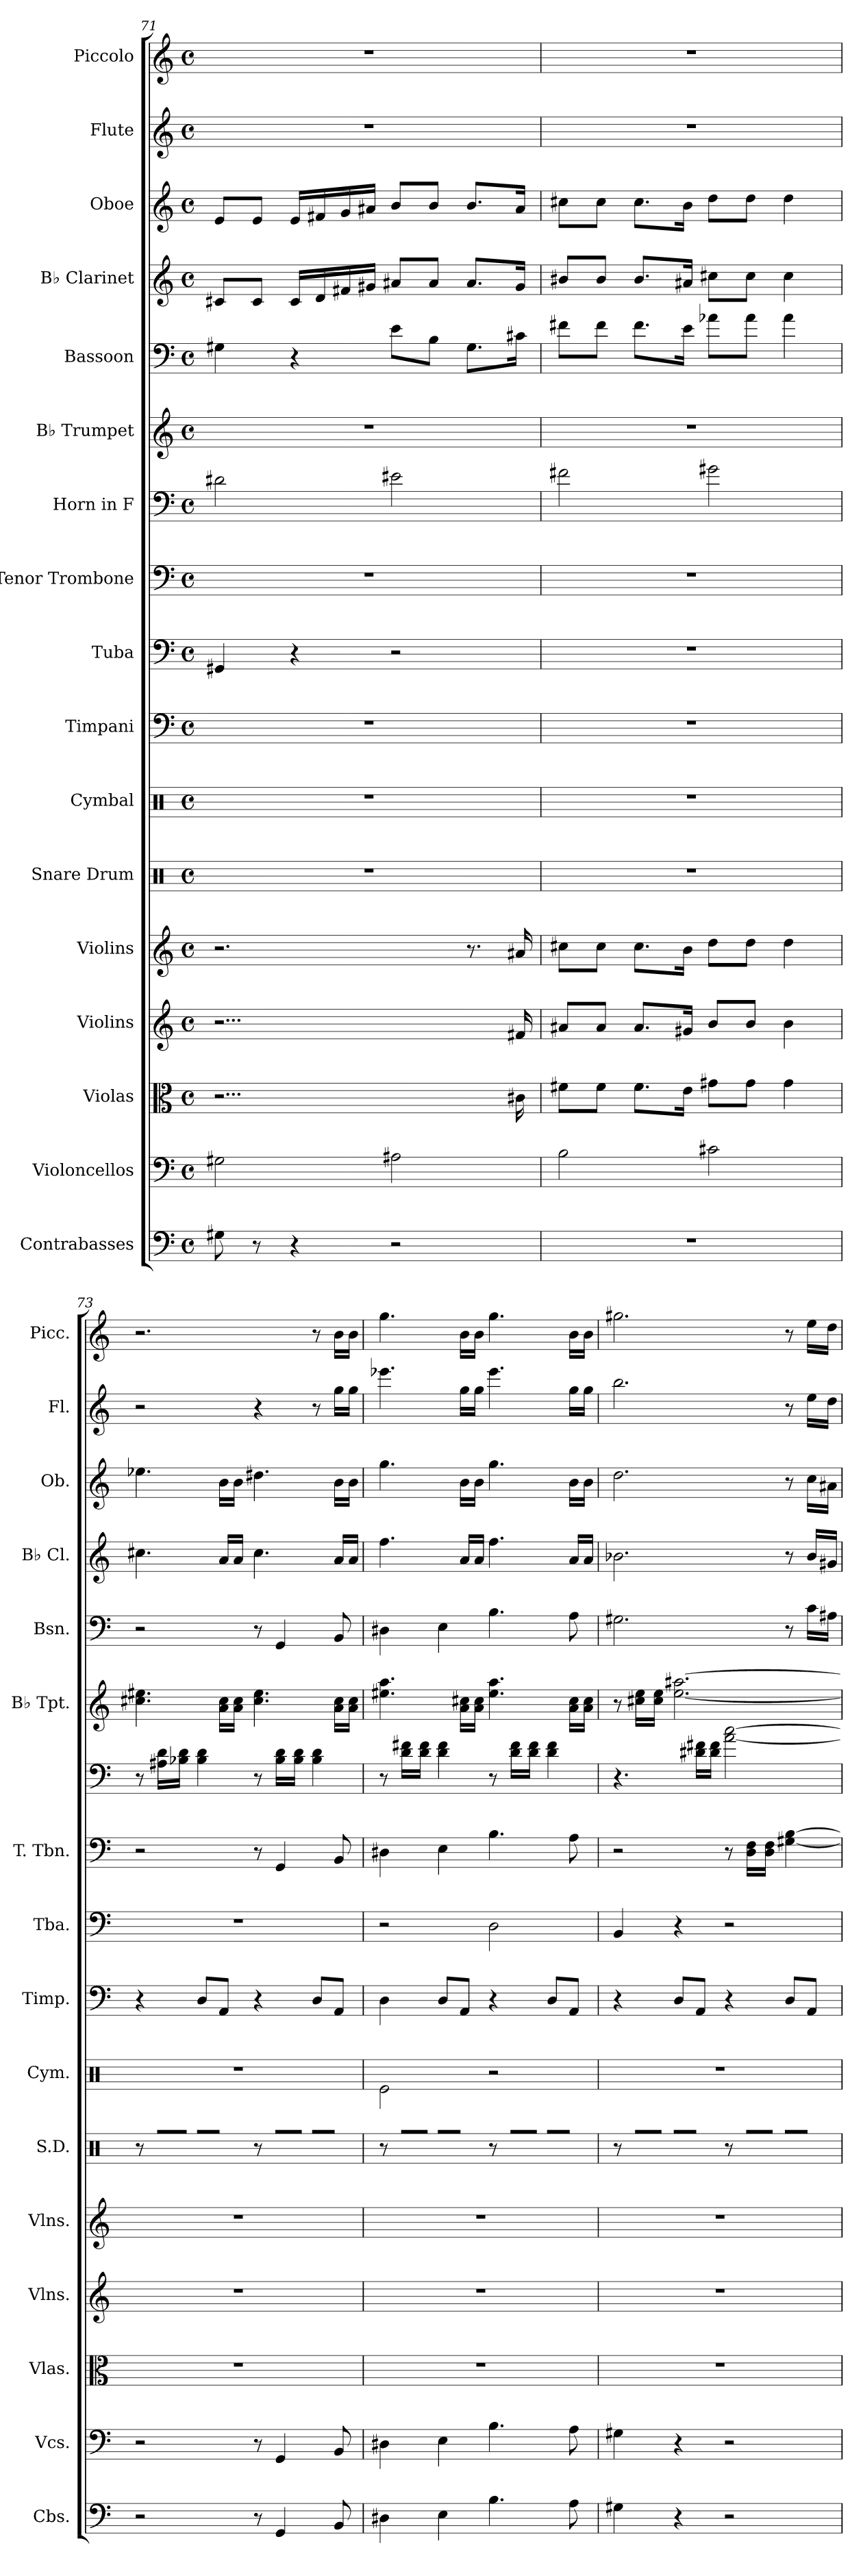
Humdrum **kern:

**kern	**kern	**kern	**kern	**kern	**kern	**kern	**kern	**kern	**kern	**kern	**kern	**kern	**kern	**kern	**kern	**kern
*part17	*part16	*part15	*part14	*part13	*part12	*part11	*part10	*part9	*part8	*part7	*part6	*part5	*part4	*part3	*part2	*part1
*staff17	*staff16	*staff15	*staff14	*staff13	*staff12	*staff11	*staff10	*staff9	*staff8	*staff7	*staff6	*staff5	*staff4	*staff3	*staff2	*staff1
*I"Contrabasses	*I"Violoncellos	*I"Violas	*I"Violins	*I"Violins	*I"Snare Drum	*I"Cymbal	*I"Timpani	*I"Tuba	*I"Tenor Trombone	*I"Horn in F	*I"B♭ Trumpet	*I"Bassoon	*I"B♭ Clarinet	*I"Oboe	*I"Flute	*I"Piccolo
*I'Cbs.	*I'Vcs.	*I'Vlas.	*I'Vlns.	*I'Vlns.	*I'S.D.	*I'Cym.	*I'Timp.	*I'Tba.	*I'T. Tbn.	*	*I'B♭ Tpt.	*I'Bsn.	*I'B♭ Cl.	*I'Ob.	*I'Fl.	*I'Picc.
!!LO:PB:g=z
*clefF4	*clefF4	*clefC3	*clefG2	*clefG2	*clefX	*clefX	*clefF4	*clefF4	*clefF4	*clefF4	*clefG2	*clefF4	*clefG2	*clefG2	*clefG2	*clefG2
*ITrd7c12	*	*	*	*	*	*	*	*	*	*ITrd4c7	*ITrd1c2	*	*ITrd1c2	*	*	*ITrd-7c-12
*k[]	*k[]	*k[]	*k[]	*k[]	*k[]	*k[]	*k[]	*k[]	*k[]	*k[b-]	*k[b-e-]	*k[]	*k[b-e-]	*k[]	*k[]	*k[]
*M4/4	*M4/4	*M4/4	*M4/4	*M4/4	*M4/4	*M4/4	*M4/4	*M4/4	*M4/4	*M4/4	*M4/4	*M4/4	*M4/4	*M4/4	*M4/4	*M4/4
*met(c)	*met(c)	*met(c)	*met(c)	*met(c)	*met(c)	*met(c)	*met(c)	*met(c)	*met(c)	*met(c)	*met(c)	*met(c)	*met(c)	*met(c)	*met(c)	*met(c)
=71	=71	=71	=71	=71	=71	=71	=71	=71	=71	=71	=71	=71	=71	=71	=71	=71
8GG#X\	2G#X\	2...r	2...r	2.r	1r	1r	1r	4GG#X/	1r	2G#X\	1r	4G#X\	8Bn/L	8e/L	1r	1r
8r	.	.	.	.	.	.	.	.	.	.	.	.	8B/J	8e/J	.	.
4r	.	.	.	.	.	.	.	4r	.	.	.	4r	16B/LL	16e/LL	.	.
.	.	.	.	.	.	.	.	.	.	.	.	.	16c/	16f#X/	.	.
.	.	.	.	.	.	.	.	.	.	.	.	.	16en/	16g/	.	.
.	.	.	.	.	.	.	.	.	.	.	.	.	16f#X/JJ	16a#X/JJ	.	.
2r	2A#X\	.	.	.	.	.	.	2r	.	2A#X\	.	8e\L	8g#X/L	8b/L	.	.
.	.	.	.	.	.	.	.	.	.	.	.	8B\J	8g#/J	8b/J	.	.
.	.	.	.	8.r	.	.	.	.	.	.	.	8.G#\L	8.g#/L	8.b/L	.	.
.	.	16c#X\	16f#X/	16a#X/	.	.	.	.	.	.	.	16c#X\Jk	16f#/Jk	16a#/Jk	.	.
=72	=72	=72	=72	=72	=72	=72	=72	=72	=72	=72	=72	=72	=72	=72	=72	=72
1r	2B\	8f#X\L	8a#X/L	8cc#X\L	1r	1r	1r	1r	1r	2Bn\	1r	8f#X\L	8a#X/L	8cc#X\L	1r	1r
.	.	8f#\J	8a#/J	8cc#\J	.	.	.	.	.	.	.	8f#\J	8a#/J	8cc#\J	.	.
.	.	8.f#\L	8.a#/L	8.cc#\L	.	.	.	.	.	.	.	8.f#\L	8.a#/L	8.cc#\L	.	.
.	.	16e\Jk	16g#X/Jk	16b\Jk	.	.	.	.	.	.	.	16e\Jk	16g#X/Jk	16b\Jk	.	.
.	2c#X\	8g#X\L	8b/L	8dd\L	.	.	.	.	.	2c#X\	.	8a-X\L	8bn\L	8dd\L	.	.
.	.	8g#\J	8b/J	8dd\J	.	.	.	.	.	.	.	8a-\J	8b\J	8dd\J	.	.
.	.	4g#\	4b\	4dd\	.	.	.	.	.	.	.	4a-\	4b\	4dd\	.	.
!!LO:PB:g=z
=73	=73	=73	=73	=73	=73	=73	=73	=73	=73	=73	=73	=73	=73	=73	=73	=73
2r	2r	1r	1r	1r	8r	1r	4r	1r	2r	8r	4.bn\ 4.dd#X\	2r	4.bn\	4.ee-X\	2r	2.r
*	*	*	*	*	*Xbrackettup	*	*	*	*	*	*	*	*	*	*	*
.	.	.	.	.	24R/LL	.	.	.	.	16D#X\ 16G\LL	.	.	.	.	.	.
.	.	.	.	.	24R/	.	.	.	.	.	.	.	.	.	.	.
.	.	.	.	.	.	.	.	.	.	16E-X\ 16G\JJ	.	.	.	.	.	.
.	.	.	.	.	24R/JJ	.	.	.	.	.	.	.	.	.	.	.
.	.	.	.	.	8R/L	.	8D/L	.	.	4E-\ 4G\	.	.	.	.	.	.
.	.	.	.	.	8R/J	.	8AA/J	.	.	.	16g\ 16b\LL	.	16g/LL	16b\LL	.	.
.	.	.	.	.	.	.	.	.	.	.	16g\ 16b\JJ	.	16g/JJ	16b\JJ	.	.
8r	8r	.	.	.	8r	.	4r	.	8r	8r	4.b\ 4.dd#\	8r	4.b\	4.dd#X\	4r	.
4GGG/	4GG/	.	.	.	24R/LL	.	.	.	4GG/	16E-\ 16G\LL	.	4GG/	.	.	.	.
.	.	.	.	.	24R/	.	.	.	.	.	.	.	.	.	.	.
.	.	.	.	.	.	.	.	.	.	16E-\ 16G\JJ	.	.	.	.	.	.
.	.	.	.	.	24R/JJ	.	.	.	.	.	.	.	.	.	.	.
.	.	.	.	.	8R/L	.	8D/L	.	.	4E-\ 4G\	.	.	.	.	8r	8r
8BBB/	8BB/	.	.	.	8R/J	.	8AA/J	.	8BB/	.	16g\ 16b\LL	8BB/	16g/LL	16b\LL	16gg\LL	16bb\LL
.	.	.	.	.	.	.	.	.	.	.	16g\ 16b\JJ	.	16g/JJ	16b\JJ	16gg\JJ	16bb\JJ
=74	=74	=74	=74	=74	=74	=74	=74	=74	=74	=74	=74	=74	=74	=74	=74	=74
4DD#X\	4D#X\	1r	1r	1r	8r	2Re\	4D\	2r	4D#X\	8r	4.dd#X\ 4.gg\	4D#X\	4.ee-\	4.gg\	4.eee-X\	4.ggg\
.	.	.	.	.	24R/LL	.	.	.	.	16G\ 16Bn\LL	.	.	.	.	.	.
.	.	.	.	.	24R/	.	.	.	.	.	.	.	.	.	.	.
.	.	.	.	.	.	.	.	.	.	16G\ 16B\JJ	.	.	.	.	.	.
.	.	.	.	.	24R/JJ	.	.	.	.	.	.	.	.	.	.	.
4EE\	4E\	.	.	.	8R/L	.	8D/L	.	4E\	4G\ 4B\	.	4E\	.	.	.	.
.	.	.	.	.	8R/J	.	8AA/J	.	.	.	16g\ 16bn\LL	.	16g/LL	16b\LL	16gg\LL	16bb\LL
.	.	.	.	.	.	.	.	.	.	.	16g\ 16b\JJ	.	16g/JJ	16b\JJ	16gg\JJ	16bb\JJ
4.BB\	4.B\	.	.	.	8r	2r	4r	2D\	4.B\	8r	4.dd#\ 4.gg\	4.B\	4.ee-\	4.gg\	4.eee-\	4.ggg\
.	.	.	.	.	24R/LL	.	.	.	.	16G\ 16B\LL	.	.	.	.	.	.
.	.	.	.	.	24R/	.	.	.	.	.	.	.	.	.	.	.
.	.	.	.	.	.	.	.	.	.	16G\ 16B\JJ	.	.	.	.	.	.
.	.	.	.	.	24R/JJ	.	.	.	.	.	.	.	.	.	.	.
.	.	.	.	.	8R/L	.	8D/L	.	.	4G\ 4B\	.	.	.	.	.	.
8AA\	8A\	.	.	.	8R/J	.	8AA/J	.	8A\	.	16g\ 16b\LL	8A\	16g/LL	16b\LL	16gg\LL	16bb\LL
.	.	.	.	.	.	.	.	.	.	.	16g\ 16b\JJ	.	16g/JJ	16b\JJ	16gg\JJ	16bb\JJ
!!LO:PB:g=z
=75	=75	=75	=75	=75	=75	=75	=75	=75	=75	=75	=75	=75	=75	=75	=75	=75
4GG#X\	4G#X\	1r	1r	1r	8r	1r	4r	4BB/	2r	4.r	8r	2.G#X\	2.a-X\	2.dd\	2.bb\	2.ggg#X\
.	.	.	.	.	24R/LL	.	.	.	.	.	16bn\ 16dd\LL	.	.	.	.	.
.	.	.	.	.	24R/	.	.	.	.	.	.	.	.	.	.	.
.	.	.	.	.	.	.	.	.	.	.	16b\ 16dd\JJ	.	.	.	.	.
.	.	.	.	.	24R/JJ	.	.	.	.	.	.	.	.	.	.	.
4r	4r	.	.	.	8R/L	.	8D/L	4r	.	.	[2.dd\ [2.gg#X\	.	.	.	.	.
.	.	.	.	.	8R/J	.	8AA/J	.	.	16G#X\ 16Bn\LL	.	.	.	.	.	.
.	.	.	.	.	.	.	.	.	.	16G#\ 16B\JJ	.	.	.	.	.	.
2r	2r	.	.	.	8r	.	4r	2r	8r	[2d\ [2f\	.	.	.	.	.	.
.	.	.	.	.	24R/LL	.	.	.	16D\ 16F\LL	.	.	.	.	.	.	.
.	.	.	.	.	24R/	.	.	.	.	.	.	.	.	.	.	.
.	.	.	.	.	.	.	.	.	16D\ 16F\JJ	.	.	.	.	.	.	.
.	.	.	.	.	24R/JJ	.	.	.	.	.	.	.	.	.	.	.
.	.	.	.	.	8R/L	.	8D/L	.	[4G#X\ [4B\	.	.	8r	8r	8r	8r	8r
.	.	.	.	.	8R/J	.	8AA/J	.	.	.	.	16c\LL	16a-/LL	16cc\LL	16ee\LL	16eee\LL
.	.	.	.	.	.	.	.	.	.	.	.	16A#X\JJ	16f#X/JJ	16a#X\JJ	16dd\JJ	16ddd\JJ
=	=	=	=	=	=	=	=	=	=	=	=	=	=	=	=	=
*-	*-	*-	*-	*-	*-	*-	*-	*-	*-	*-	*-	*-	*-	*-	*-	*-
